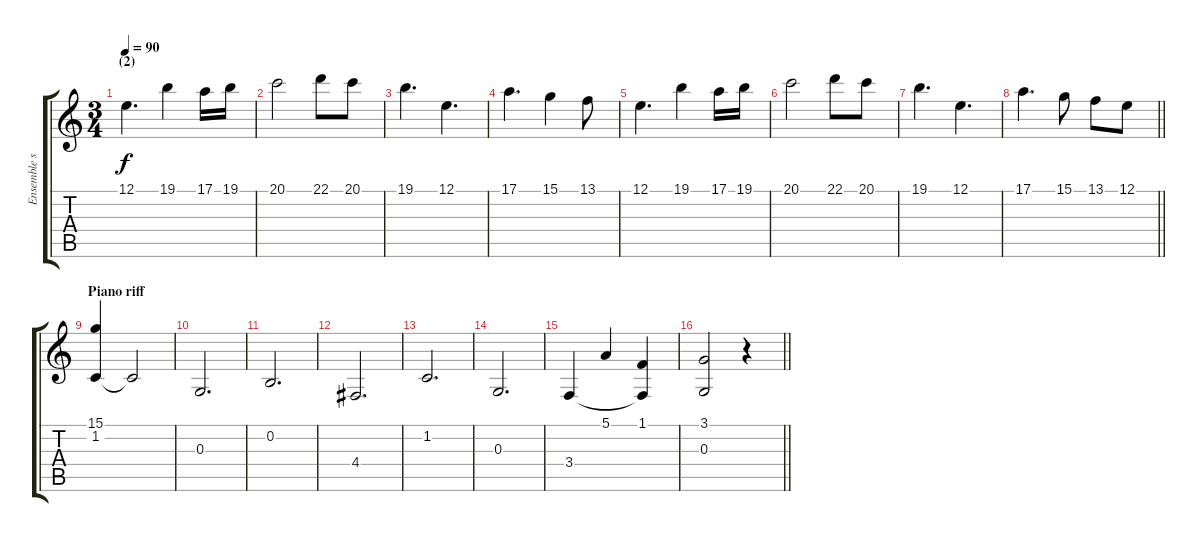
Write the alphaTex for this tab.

\track ("Ensemble string" "Ensemble s") {instrument stringensemble1}
\staff {score tabs}
\tuning (E4 B3 G3 D3 A2 E2) {hide}
\ts (3 4)
\section ("" "(2)")
\tempo 90
\clef g2
\ks c
12.1.4{d dy f} 19.1.4 17.1.16 19.1.16 |
20.1.2 22.1.8 20.1.8 |
19.1.4{d} 12.1.4{d} |
17.1.4{d} 15.1.4 13.1.8 |
12.1.4{d} 19.1.4 17.1.16 19.1.16 |
20.1.2 22.1.8 20.1.8 |
19.1.4{d} 12.1.4{d} |
\barLineRight lightlight
17.1.4{d} 15.1.8 13.1.8 12.1.8 |
\section ("" "Piano riff")
(15.1 1.2).4 1.2{t}.2 |
0.3.2{d} |
0.2.2{d} |
4.4.2{d} |
1.2.2{d} |
0.3.2{d} |
3.4.4 5.1.4 (1.1 3.4{t}).4 |
\barLineRight lightlight
(3.1 0.3).2 r.4
